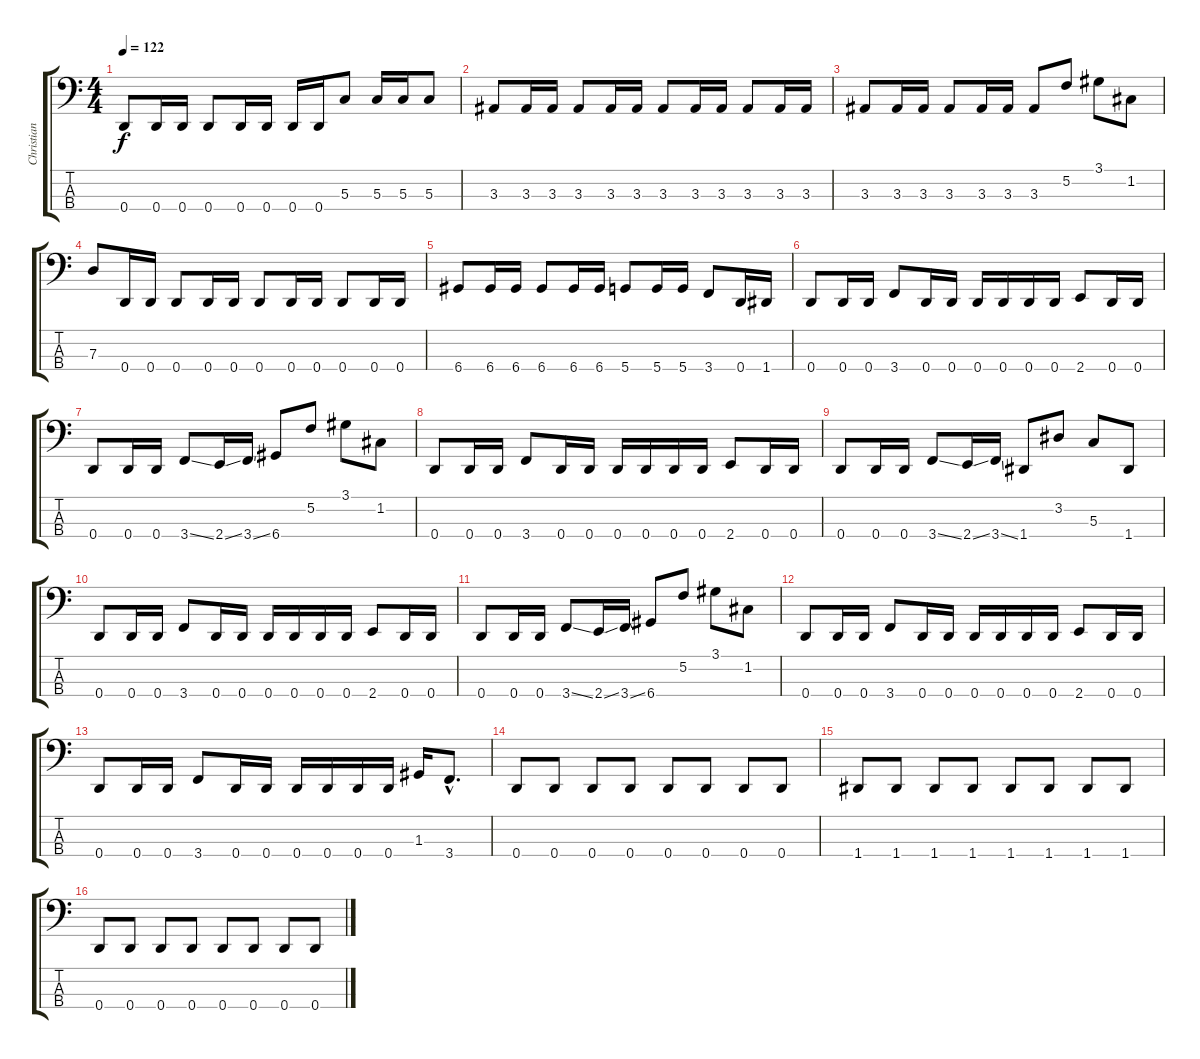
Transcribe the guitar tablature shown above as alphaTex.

\track ("Christian \"SPEESY\" Giesler" "Christian ") {instrument electricbassfinger}
\staff {score tabs}
\tuning (F2 C2 G1 D1) {hide}
\ts (4 4)
\tempo 122
\clef f4
\ks c
0.4.8{dy f} 0.4.16 0.4.16 0.4.8 0.4.16 0.4.16 0.4.16 0.4.16 5.3.8 5.3.16 5.3.16 5.3.8 |
3.3.8 3.3.16 3.3.16 3.3.8 3.3.16 3.3.16 3.3.8 3.3.16 3.3.16 3.3.8 3.3.16 3.3.16 |
3.3.8 3.3.16 3.3.16 3.3.8 3.3.16 3.3.16 3.3.8 5.2.8 3.1.8 1.2.8 |
7.3.8 0.4.16 0.4.16 0.4.8 0.4.16 0.4.16 0.4.8 0.4.16 0.4.16 0.4.8 0.4.16 0.4.16 |
6.4.8 6.4.16 6.4.16 6.4.8 6.4.16 6.4.16 5.4.8 5.4.16 5.4.16 3.4.8 0.4.16 1.4.16 |
0.4.8 0.4.16 0.4.16 3.4.8 0.4.16 0.4.16 0.4.16 0.4.16 0.4.16 0.4.16 2.4.8 0.4.16 0.4.16 |
0.4.8 0.4.16 0.4.16 3.4{ss}.8 2.4{ss}.16 3.4{ss}.16 6.4.8 5.2.8 3.1.8 1.2.8 |
0.4.8 0.4.16 0.4.16 3.4.8 0.4.16 0.4.16 0.4.16 0.4.16 0.4.16 0.4.16 2.4.8 0.4.16 0.4.16 |
0.4.8 0.4.16 0.4.16 3.4{ss}.8 2.4{ss}.16 3.4{ss}.16 1.4.8 3.2.8 5.3.8 1.4.8 |
0.4.8 0.4.16 0.4.16 3.4.8 0.4.16 0.4.16 0.4.16 0.4.16 0.4.16 0.4.16 2.4.8 0.4.16 0.4.16 |
0.4.8 0.4.16 0.4.16 3.4{ss}.8 2.4{ss}.16 3.4{ss}.16 6.4.8 5.2.8 3.1.8 1.2.8 |
0.4.8 0.4.16 0.4.16 3.4.8 0.4.16 0.4.16 0.4.16 0.4.16 0.4.16 0.4.16 2.4.8 0.4.16 0.4.16 |
0.4.8 0.4.16 0.4.16 3.4.8 0.4.16 0.4.16 0.4.16 0.4.16 0.4.16 0.4.16 1.3.16 3.4{hac}.8{d} |
0.4.8 0.4.8 0.4.8 0.4.8 0.4.8 0.4.8 0.4.8 0.4.8 |
1.4.8 1.4.8 1.4.8 1.4.8 1.4.8 1.4.8 1.4.8 1.4.8 |
0.4.8 0.4.8 0.4.8 0.4.8 0.4.8 0.4.8 0.4.8 0.4.8
